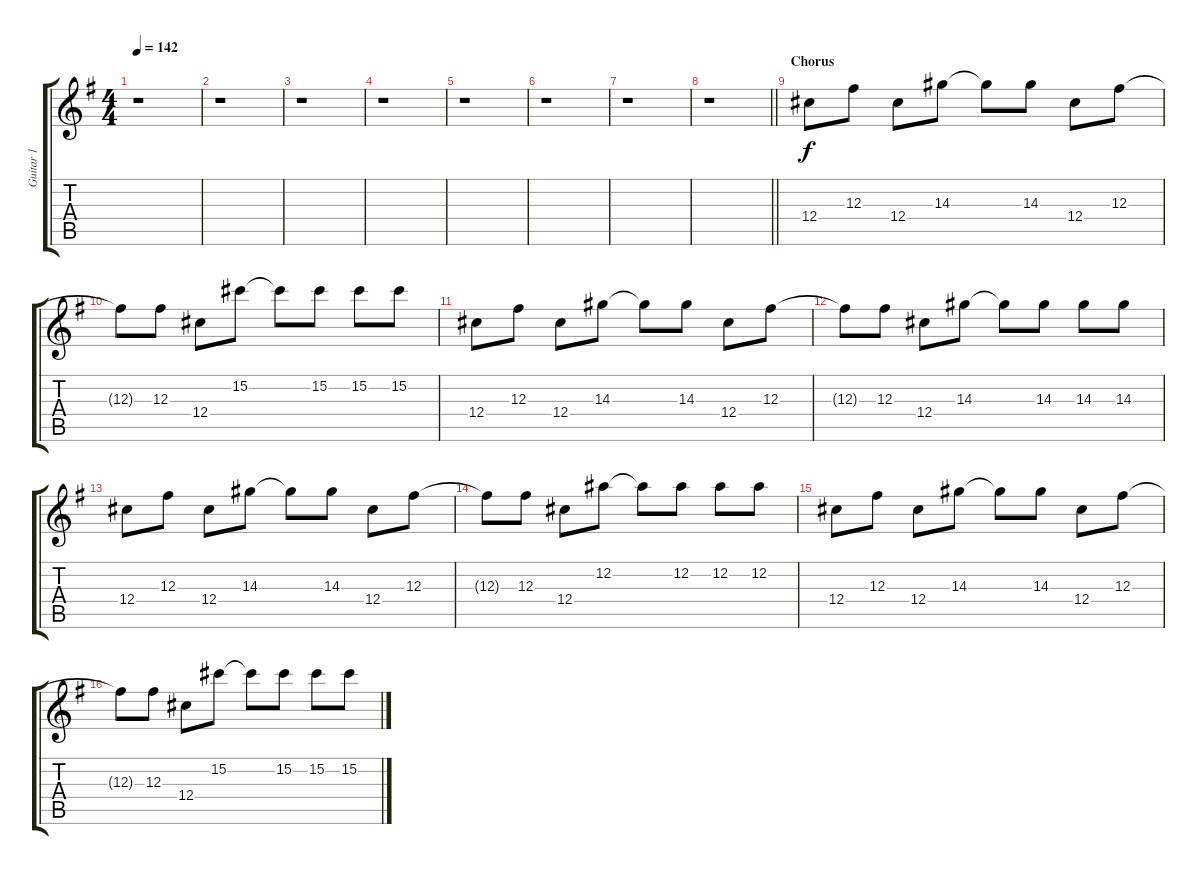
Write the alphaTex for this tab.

\track ("Guitar 1" "Guitar 1") {instrument distortionguitar}
\staff {score tabs}
\tuning (Eb4 Bb3 Gb3 Db3 Ab2 Eb2) {hide}
\ts (4 4)
\tempo 142
\clef g2
\ks g
r.1{dy f} |
r.1 |
r.1 |
r.1 |
r.1 |
r.1 |
r.1 |
\barLineRight lightlight
r.1 |
\section ("" "Chorus")
12.4.8 12.3.8 12.4.8 14.3.8 14.3{t}.8 14.3.8 12.4.8 12.3.8 |
12.3{t}.8 12.3.8 12.4.8 15.2.8 15.2{t}.8 15.2.8 15.2.8 15.2.8 |
12.4.8 12.3.8 12.4.8 14.3.8 14.3{t}.8 14.3.8 12.4.8 12.3.8 |
12.3{t}.8 12.3.8 12.4.8 14.3.8 14.3{t}.8 14.3.8 14.3.8 14.3.8 |
12.4.8 12.3.8 12.4.8 14.3.8 14.3{t}.8 14.3.8 12.4.8 12.3.8 |
12.3{t}.8 12.3.8 12.4.8 12.2.8 12.2{t}.8 12.2.8 12.2.8 12.2.8 |
12.4.8 12.3.8 12.4.8 14.3.8 14.3{t}.8 14.3.8 12.4.8 12.3.8 |
12.3{t}.8 12.3.8 12.4.8 15.2.8 15.2{t}.8 15.2.8 15.2.8 15.2.8
